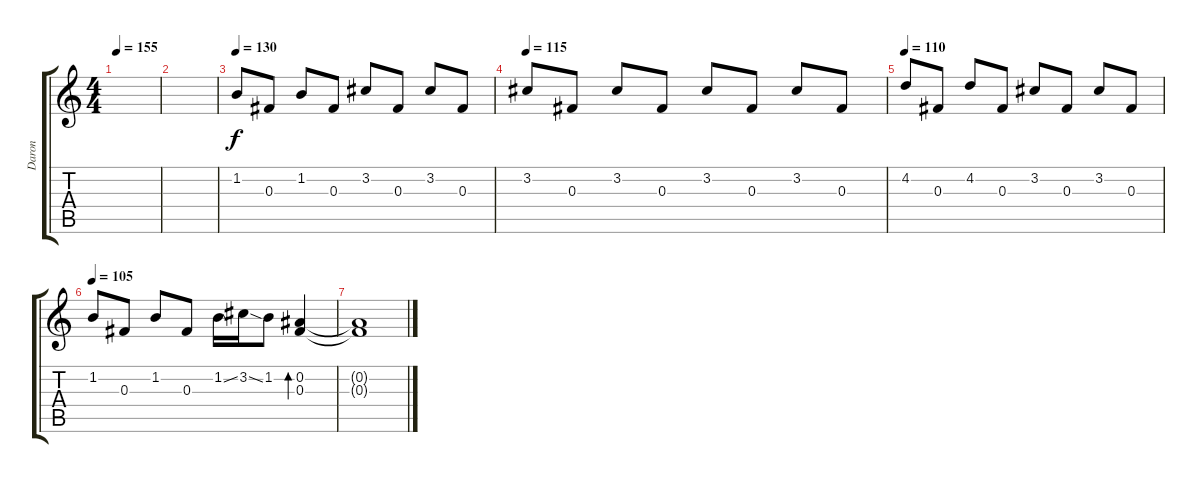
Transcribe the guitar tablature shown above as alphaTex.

\track ("Daron" "Daron") {instrument electricguitarclean}
\staff {score tabs}
\tuning (Eb4 Bb3 Gb3 Db3 Ab2 Db2) {hide}
\ts (4 4)
\tempo 155
\clef g2
\ks c
|
|
\tempo 130
1.2.8 0.3.8 1.2.8 0.3.8 3.2.8 0.3.8 3.2.8 0.3.8 |
\tempo 115
3.2.8 0.3.8 3.2.8 0.3.8 3.2.8 0.3.8 3.2.8 0.3.8 |
\tempo 110
4.2.8 0.3.8 4.2.8 0.3.8 3.2.8 0.3.8 3.2.8 0.3.8 |
\tempo 105
1.2.8 0.3.8 1.2.8 0.3.8 1.2{ss}.16 3.2{ss}.16 1.2.8 (0.2 0.3).4{bd 480} |
(0.2{t} 0.3{t}).1
